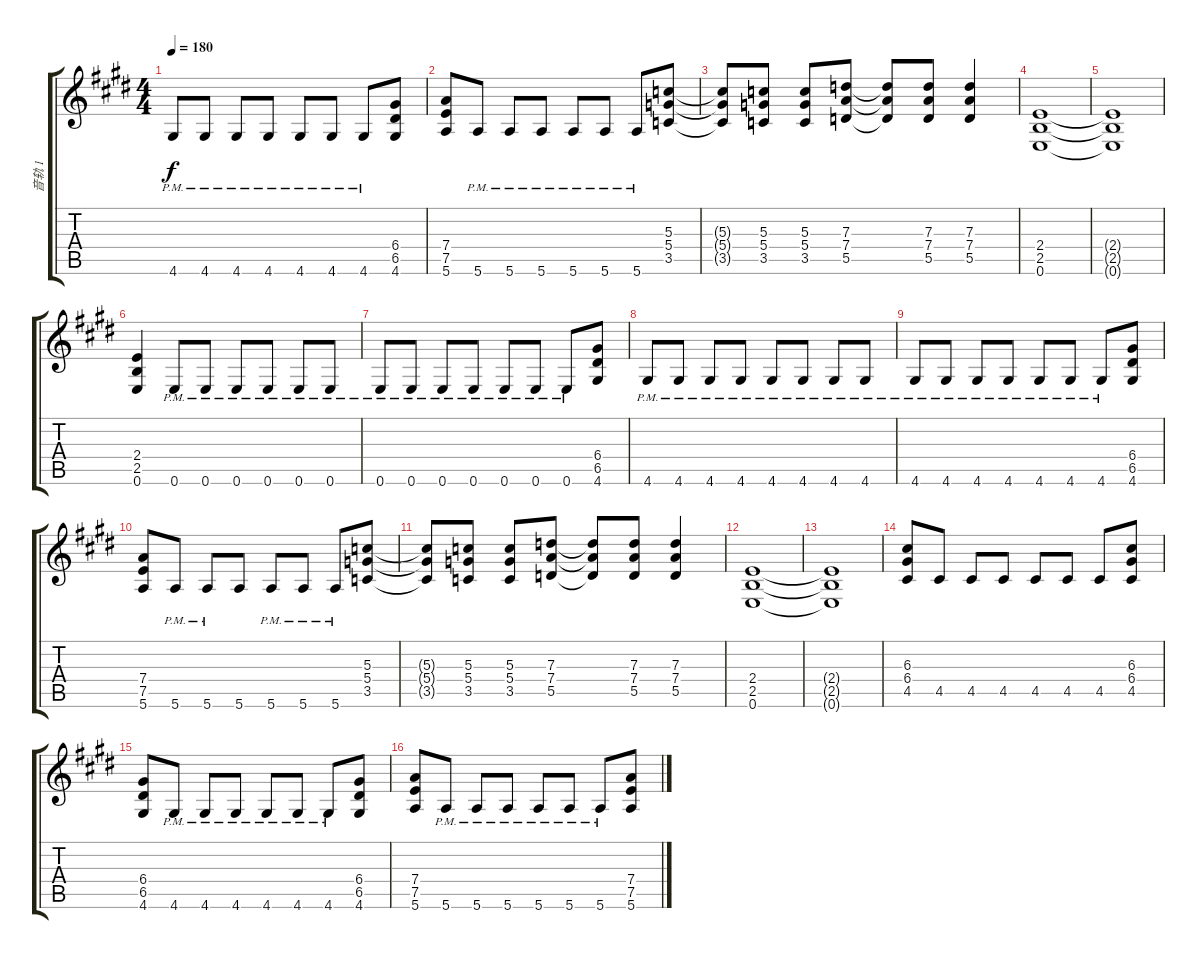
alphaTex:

\track ("音轨 1" "音轨 1") {instrument distortionguitar}
\staff {score tabs}
\tuning (E4 B3 G3 D3 A2 E2) {hide}
\ts (4 4)
\tempo 180
\clef g2
\ks e
4.6{pm}.8{dy f} 4.6{pm}.8 4.6{pm}.8 4.6{pm}.8 4.6{pm}.8 4.6{pm}.8 4.6{pm}.8 (6.4 6.5 4.6).8 |
(7.4 7.5 5.6).8 5.6{pm}.8 5.6{pm}.8 5.6{pm}.8 5.6{pm}.8 5.6{pm}.8 5.6{pm}.8 (5.3 5.4 3.5).8 |
(5.3{t} 5.4{t} 3.5{t}).8 (5.3 5.4 3.5).8 (5.3 5.4 3.5).8 (7.3 7.4 5.5).8 (7.3{t} 7.4{t} 5.5{t}).8 (7.3 7.4 5.5).8 (7.3 7.4 5.5).4 |
(2.4 2.5 0.6).1 |
(2.4{t} 2.5{t} 0.6{t}).1 |
(2.4 2.5 0.6).4 0.6{pm}.8 0.6{pm}.8 0.6{pm}.8 0.6{pm}.8 0.6{pm}.8 0.6{pm}.8 |
0.6{pm}.8 0.6{pm}.8 0.6{pm}.8 0.6{pm}.8 0.6{pm}.8 0.6{pm}.8 0.6{pm}.8 (6.4 6.5 4.6).8 |
4.6{pm}.8 4.6{pm}.8 4.6{pm}.8 4.6{pm}.8 4.6{pm}.8 4.6{pm}.8 4.6{pm}.8 4.6{pm}.8 |
4.6{pm}.8 4.6{pm}.8 4.6{pm}.8 4.6{pm}.8 4.6{pm}.8 4.6{pm}.8 4.6{pm}.8 (6.4 6.5 4.6).8 |
(7.4 7.5 5.6).8 5.6{pm}.8 5.6{pm}.8 5.6.8 5.6{pm}.8 5.6{pm}.8 5.6{pm}.8 (5.3 5.4 3.5).8 |
(5.3{t} 5.4{t} 3.5{t}).8 (5.3 5.4 3.5).8 (5.3 5.4 3.5).8 (7.3 7.4 5.5).8 (7.3{t} 7.4{t} 5.5{t}).8 (7.3 7.4 5.5).8 (7.3 7.4 5.5).4 |
(2.4 2.5 0.6).1 |
(2.4{t} 2.5{t} 0.6{t}).1 |
(6.3 6.4 4.5).8 4.5.8 4.5.8 4.5.8 4.5.8 4.5.8 4.5.8 (6.3 6.4 4.5).8 |
(6.4 6.5 4.6).8 4.6{pm}.8 4.6{pm}.8 4.6{pm}.8 4.6{pm}.8 4.6{pm}.8 4.6{pm}.8 (6.4 6.5 4.6).8 |
(7.4 7.5 5.6).8 5.6{pm}.8 5.6{pm}.8 5.6{pm}.8 5.6{pm}.8 5.6{pm}.8 5.6{pm}.8 (7.4 7.5 5.6).8
